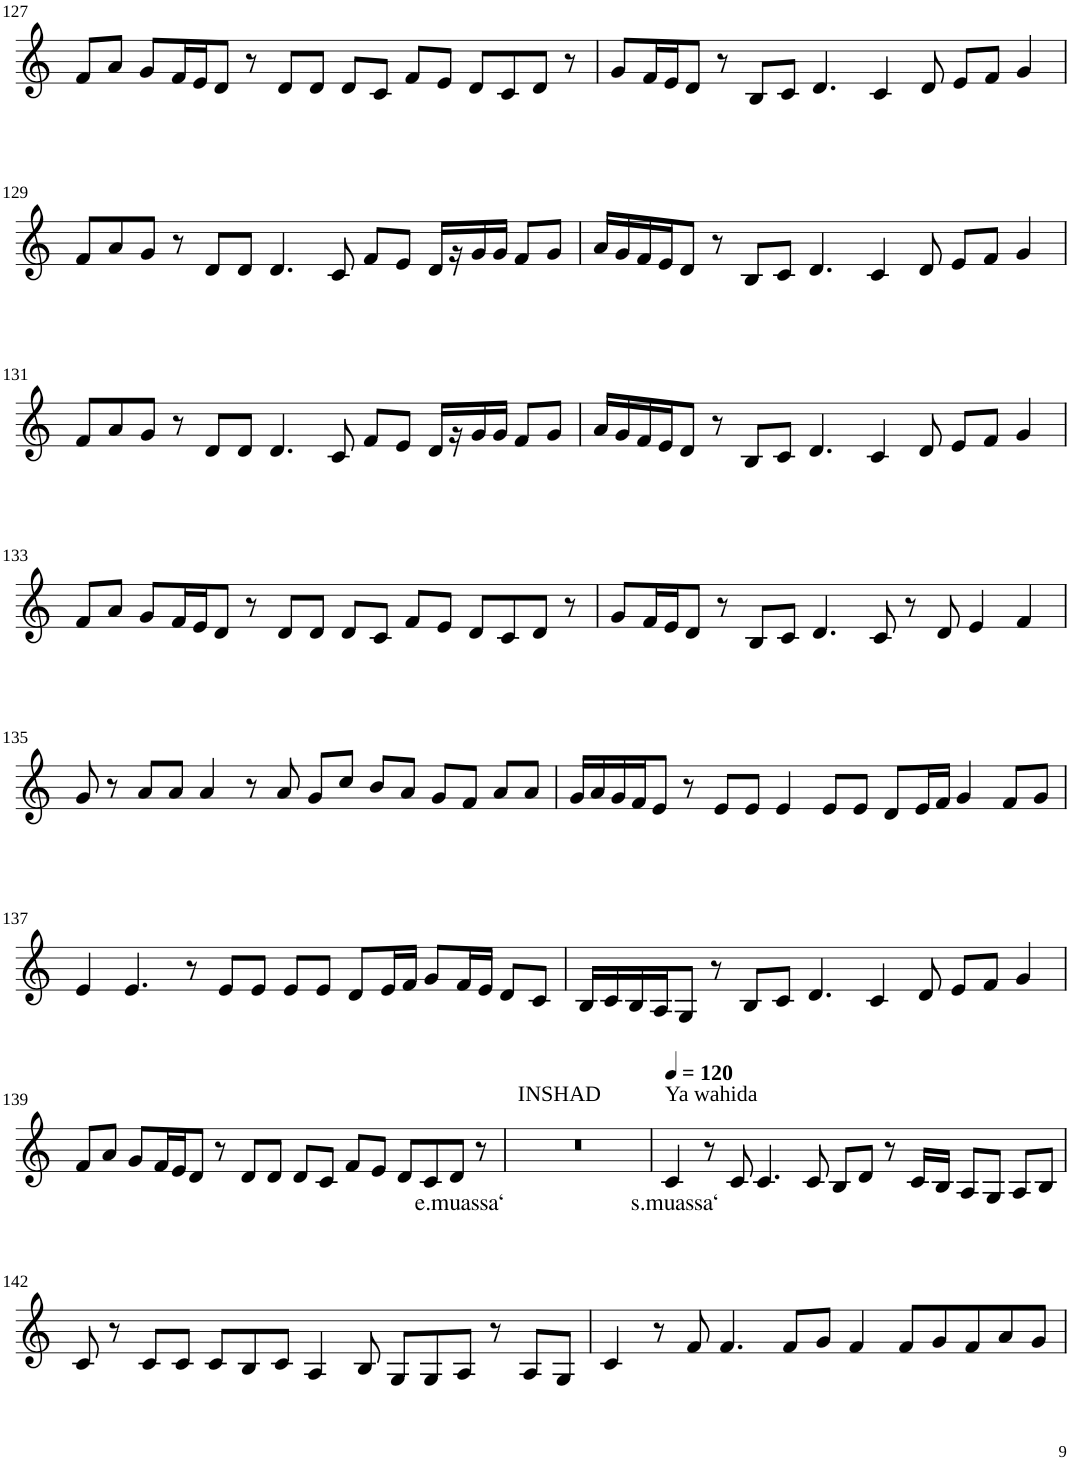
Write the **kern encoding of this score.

**kern	**text
*part1	*part1
*staff1	*staff1
*I"Violin	*
!!LO:PB:g=z
*clefG2	*
*k[]	*
*M8/4	*
=127	=127
8f/L	.
8a/J	.
8g/L	.
16f/L	.
16e/J	.
8d/J	.
8r	.
8d/L	.
8d/J	.
8d/L	.
8c/J	.
8f/L	.
8e/J	.
8d/L	.
8c/	.
8d/J	.
8r	.
=128	=128
8g/L	.
16f/L	.
16e/J	.
8d/J	.
8r	.
8B/L	.
8c/J	.
4.d/	.
4c/	.
8d/	.
8e/L	.
8f/J	.
4g/	.
!!LO:LB:g=z
=129	=129
8f/L	.
8a/	.
8g/J	.
8r	.
8d/L	.
8d/J	.
4.d/	.
8c/	.
8f/L	.
8e/J	.
16d/LL	.
16r	.
16g/	.
16g/JJ	.
8f/L	.
8g/J	.
=130	=130
16a/LL	.
16g/	.
16f/	.
16e/J	.
8d/J	.
8r	.
8B/L	.
8c/J	.
4.d/	.
4c/	.
8d/	.
8e/L	.
8f/J	.
4g/	.
!!LO:LB:g=z
=131	=131
8f/L	.
8a/	.
8g/J	.
8r	.
8d/L	.
8d/J	.
4.d/	.
8c/	.
8f/L	.
8e/J	.
16d/LL	.
16r	.
16g/	.
16g/JJ	.
8f/L	.
8g/J	.
=132	=132
16a/LL	.
16g/	.
16f/	.
16e/J	.
8d/J	.
8r	.
8B/L	.
8c/J	.
4.d/	.
4c/	.
8d/	.
8e/L	.
8f/J	.
4g/	.
!!LO:LB:g=z
=133	=133
8f/L	.
8a/J	.
8g/L	.
16f/L	.
16e/J	.
8d/J	.
8r	.
8d/L	.
8d/J	.
8d/L	.
8c/J	.
8f/L	.
8e/J	.
8d/L	.
8c/	.
8d/J	.
8r	.
=134	=134
8g/L	.
16f/L	.
16e/J	.
8d/J	.
8r	.
8B/L	.
8c/J	.
4.d/	.
8c/	.
8r	.
8d/	.
4e/	.
4f/	.
!!LO:LB:g=z
=135	=135
8g/	.
8r	.
8a/L	.
8a/J	.
4a/	.
8r	.
8a/	.
8g/L	.
8cc/J	.
8b/L	.
8a/J	.
8g/L	.
8f/J	.
8a/L	.
8a/J	.
=136	=136
16g/LL	.
16a/	.
16g/	.
16f/J	.
8e/J	.
8r	.
8e/L	.
8e/J	.
4e/	.
8e/L	.
8e/J	.
8d/L	.
16e/L	.
16f/JJ	.
4g/	.
8f/L	.
8g/J	.
!!LO:LB:g=z
=137	=137
4e/	.
4.e/	.
8r	.
8e/L	.
8e/J	.
8e/L	.
8e/J	.
8d/L	.
16e/L	.
16f/JJ	.
8g/L	.
16f/L	.
16e/JJ	.
8d/L	.
8c/J	.
=138	=138
16B/LL	.
16c/	.
16B/	.
16A/J	.
8G/J	.
8r	.
8B/L	.
8c/J	.
4.d/	.
4c/	.
8d/	.
8e/L	.
8f/J	.
4g/	.
!!LO:LB:g=z
=139	=139
8f/L	.
8a/J	.
8g/L	.
16f/L	.
16e/J	.
8d/J	.
8r	.
8d/L	.
8d/J	.
8d/L	.
8c/J	.
8f/L	.
8e/J	.
8d/L	.
8c/	.
!	!LO:LY:b
8d/J	e.muassa‘
8r	.
=140	=140
!LO:TX:a:t=INSHAD	!
0r	.
=141	=141
*MM120	*
!LO:TX:a:t=Ya wahida	!
!	!LO:LY:b
4c/	s.muassa‘
8r	.
8c/	.
4.c/	.
8c/	.
8B/L	.
8d/J	.
8r	.
16c/LL	.
16B/JJ	.
8A/L	.
8G/J	.
8A/L	.
8B/J	.
!!LO:LB:g=z
=142	=142
8c/	.
8r	.
8c/L	.
8c/J	.
8c/L	.
8B/	.
8c/J	.
4A/	.
8B/	.
8G/L	.
8G/	.
8A/J	.
8r	.
8A/L	.
8G/J	.
=143	=143
4c/	.
8r	.
8f/	.
4.f/	.
8f/L	.
8g/J	.
4f/	.
8f/L	.
8g/	.
8f/	.
8a/	.
8g/J	.
=	=
*-	*-
